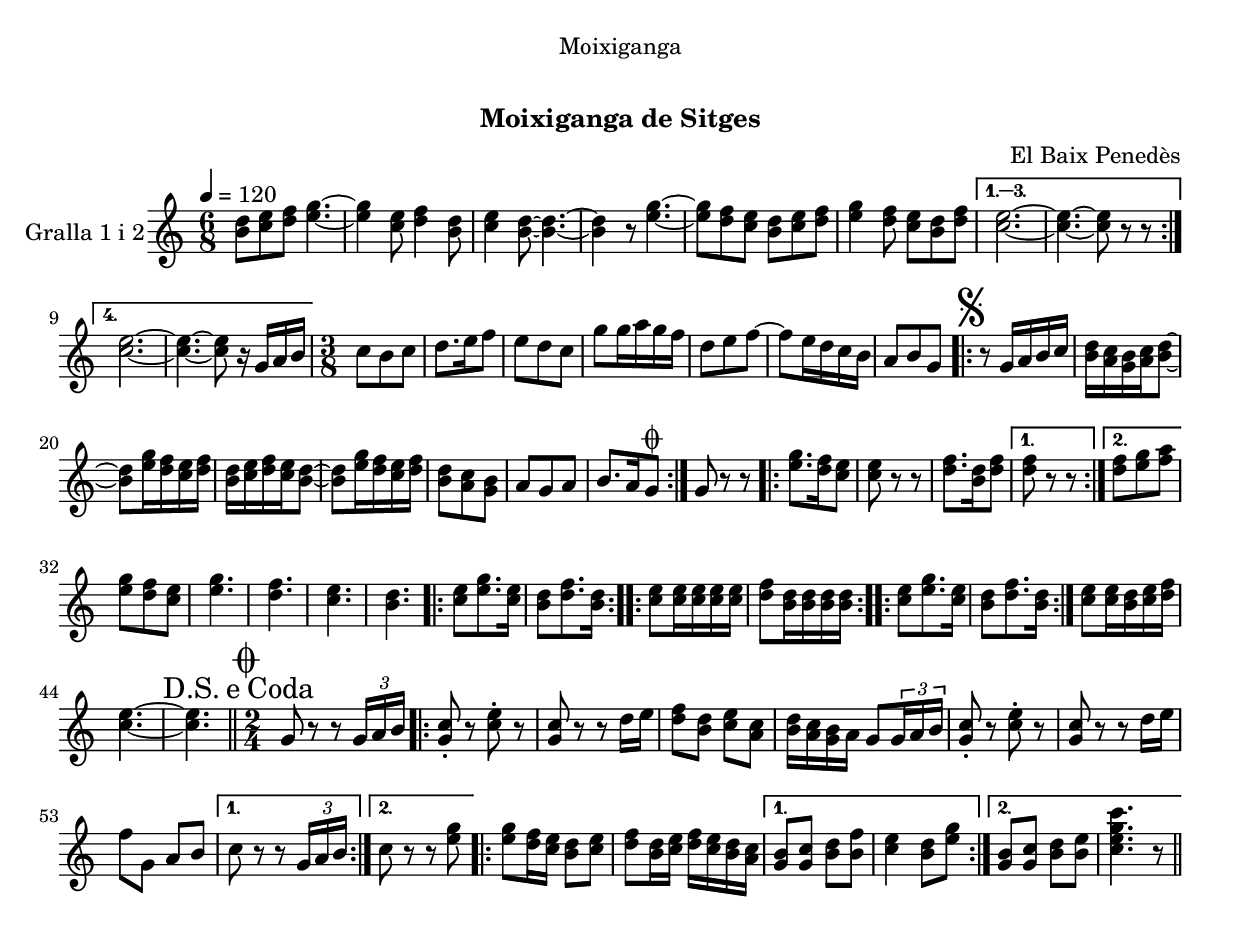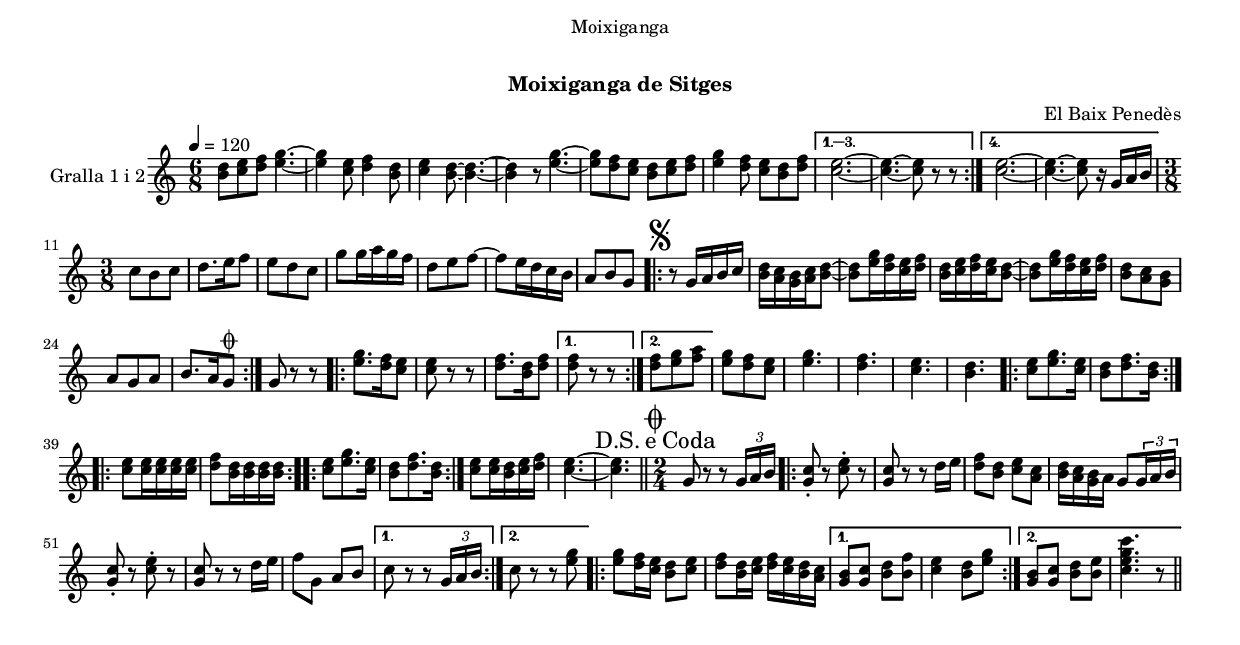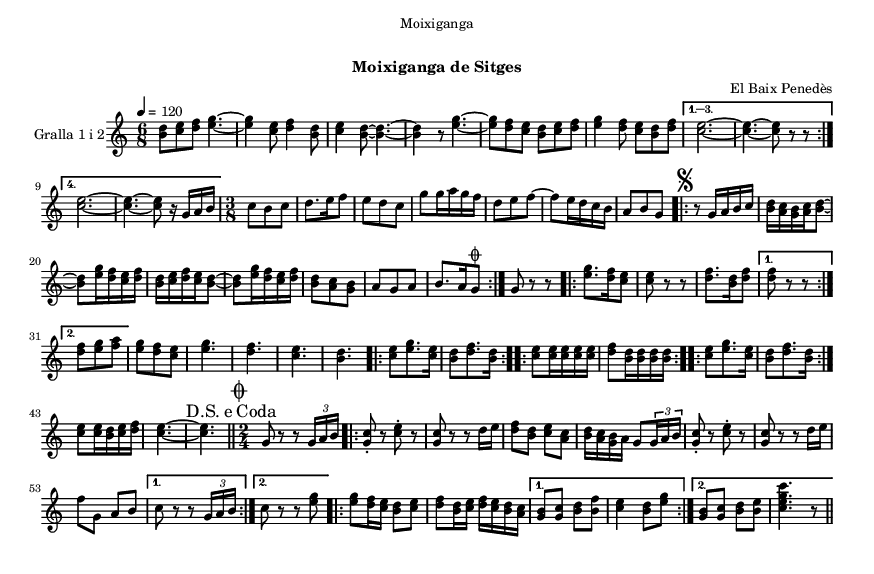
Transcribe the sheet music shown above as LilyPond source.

\version "2.16.0"

\header {
  dedication="Moixiganga"
  title="  "
  subtitle="Moixiganga de Sitges"
  subsubtitle=""
  poet=""
  meter=""
  piece=""
  composer="El Baix Penedès"
  arranger=""
  opus=""
  instrument=""
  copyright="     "
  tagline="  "
}

liniaroAa =
\relative b'
{
  \tempo 4=120
  \clef treble
  \key c \major
  \time 6/8
  \repeat volta 4 { <b d>8 <c e> <d f> <e g>4. ~ ~  |
  <e g>4 <c e>8 <d f>4 <b d>8  |
  <c e>4 <b d>8 ~ ~ <b d>4. ~ ~  |
  <b d>4 r8 <e g>4. ~ ~  |
  %05
  <e g>8 <d f> <c e> <b d> <c e> <d f>  |
  <e g>4 <d f>8 <c e> <b d> <d f> }
  \alternative { { <c e>2. ~ ~  |
  <c e>4. ~ ~ <c e>8 r r }
  { <c e>2. ~ ~  |
  %10
  <c e>4. ~ ~ <c e>8 r16 g a b } }
  \time 3/8   c8 b c  |
  d8. e16 f8  |
  e8 d c  |
  g'8 g16 a g f  |
  %15
  d8 e f ~  |
  f8 e16 d c b  |
  a8 b g  |
  \repeat volta 2 { \mark \markup {\musicglyph #"scripts.segno"} r8 g16 a b c  |
  <b d>16 <a c> <g b> <a c> <b d>8 ~ ~  |
  %20
  <b d>8 <e g>16 <d f> <c e> <d f>  |
  <b d>16 <c e> <d f> <c e> <b d>8 ~ ~  |
  <b d>8 <e g>16 <d f> <c e> <d f>  |
  <b d>8 <a c> <g b>  |
  a8 g a  |
  %25
  b8. a16 g8 \coda  | }
  g8 r r  |
  \repeat volta 2 { <e' g>8. <d f>16 <c e>8  |
  <c e>8 r r  |
  <d f>8. <b d>16 <d f>8 }
  %30
  \alternative { { <d f>8 r r }
  { <d f>8 <e g> <f a> } }
  <e g>8 <d f> <c e>  |
  <e g>4.  |
  <d f>4.  |
  %35
  <c e>4.  |
  <b d>4.  |
  \repeat volta 2 { <c e>8 <e g>8. <c e>16  |
  <b d>8 <d f>8. <b d>16  | }
  \repeat volta 2 { <c e>8 <c e>16 <c e> <c e> <c e>  |
  %40
  <d f>8 <b d>16 <b d> <b d> <b d>  | }
  \repeat volta 2 { <c e>8 <e g>8. <c e>16  |
  <b d>8 <d f>8. <b d>16  | }
  <c e>8 <c e>16 <b d> <c e> <d f>  |
  <c e>4. ~ ~  |
  %45
  \mark \markup {D.S. e Coda} <c e>4.  \bar "||"
  \time 2/4   \mark \markup {\musicglyph #"scripts.coda"} g8 r r \times 2/3 { g16 a b }  |
  \repeat volta 2 { <g c>8-. r <c e>-. r  |
  <g c>8 r r d'16 e  |
  <d f>8 <b d> <c e> <a c>  |
  %50
  <b d>16 <a c> <g b> a g8 \times 2/3 { g16 a b }  |
  <g c>8-. r <c e>-. r  |
  <g c>8 r r d'16 e  |
  f8 g, a b }
  \alternative { { c8 r r \times 2/3 { g16 a b } }
  %55
  { c8 r r <e g> } }
  \repeat volta 2 {
  <e g>8 <d f>16 <c e> <b d>8 <c e>  |
  <d f>8 <b d>16 <c e> <d f> <c e> <b d> <a c> }
  \alternative { { <g b>8 <g c> <b d> <b f'>  |
  <c e>4 <b d>8 <e g> }
  %60
  { <g, b>8 <g c> <b d> <b e>  |
  <c e g c>4. r8 } } \bar "||" % kompletite
}

\book {

\paper {
  print-page-number = false
  #(set-paper-size "a4")
  #(layout-set-staff-size 20)
}

\bookpart {

\score {
  \new StaffGroup {
    \override Score.RehearsalMark #'self-alignment-X = #LEFT
    <<
      \new Staff \with {instrumentName = #"Gralla 1 i 2"} \liniaroAa
    >>
  }
  \layout {}
}\score { \unfoldRepeats
  \new StaffGroup {
    \override Score.RehearsalMark #'self-alignment-X = #LEFT
    <<
      \new Staff \with {instrumentName = #"Gralla 1 i 2"} \liniaroAa
    >>
  }
  \midi {}
}

}

}

\book {

\paper {
  print-page-number = false
  #(set-paper-size "a5landscape")
  #(layout-set-staff-size 16)
}

\bookpart {

\score {
  \new StaffGroup {
    \override Score.RehearsalMark #'self-alignment-X = #LEFT
    <<
      \new Staff \with {instrumentName = #"Gralla 1 i 2"} \liniaroAa
    >>
  }
  \layout {}
}

}

}

\book {

\paper {
  print-page-number = false
  #(set-paper-size "a6landscape")
  #(layout-set-staff-size 12)
}

\bookpart {

\score {
  \new StaffGroup {
    \override Score.RehearsalMark #'self-alignment-X = #LEFT
    <<
      \new Staff \with {instrumentName = #"Gralla 1 i 2"} \liniaroAa
    >>
  }
  \layout {}
}

}

}

